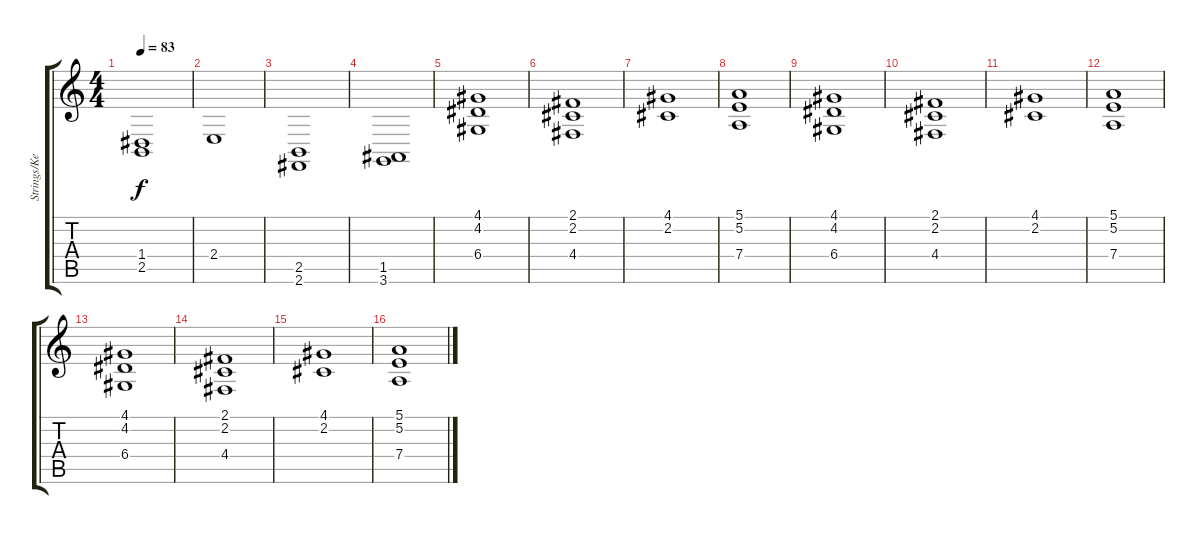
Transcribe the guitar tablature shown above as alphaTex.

\track ("Strings/Keyboard" "Strings/Ke") {instrument stringensemble2}
\staff {score tabs}
\tuning (E4 B3 G3 D3 A2 E2) {hide}
\ts (4 4)
\tempo 83
\clef g2
\ks c
(1.4 2.5).1{dy f} |
2.4.1 |
(2.5 2.6).1 |
(1.5 3.6).1 |
(4.1 4.2 6.4).1 |
(2.1 2.2 4.4).1 |
(4.1 2.2).1 |
(5.1 5.2 7.4).1 |
(4.1 4.2 6.4).1 |
(2.1 2.2 4.4).1 |
(4.1 2.2).1 |
(5.1 5.2 7.4).1 |
(4.1 4.2 6.4).1 |
(2.1 2.2 4.4).1 |
(4.1 2.2).1 |
(5.1 5.2 7.4).1
